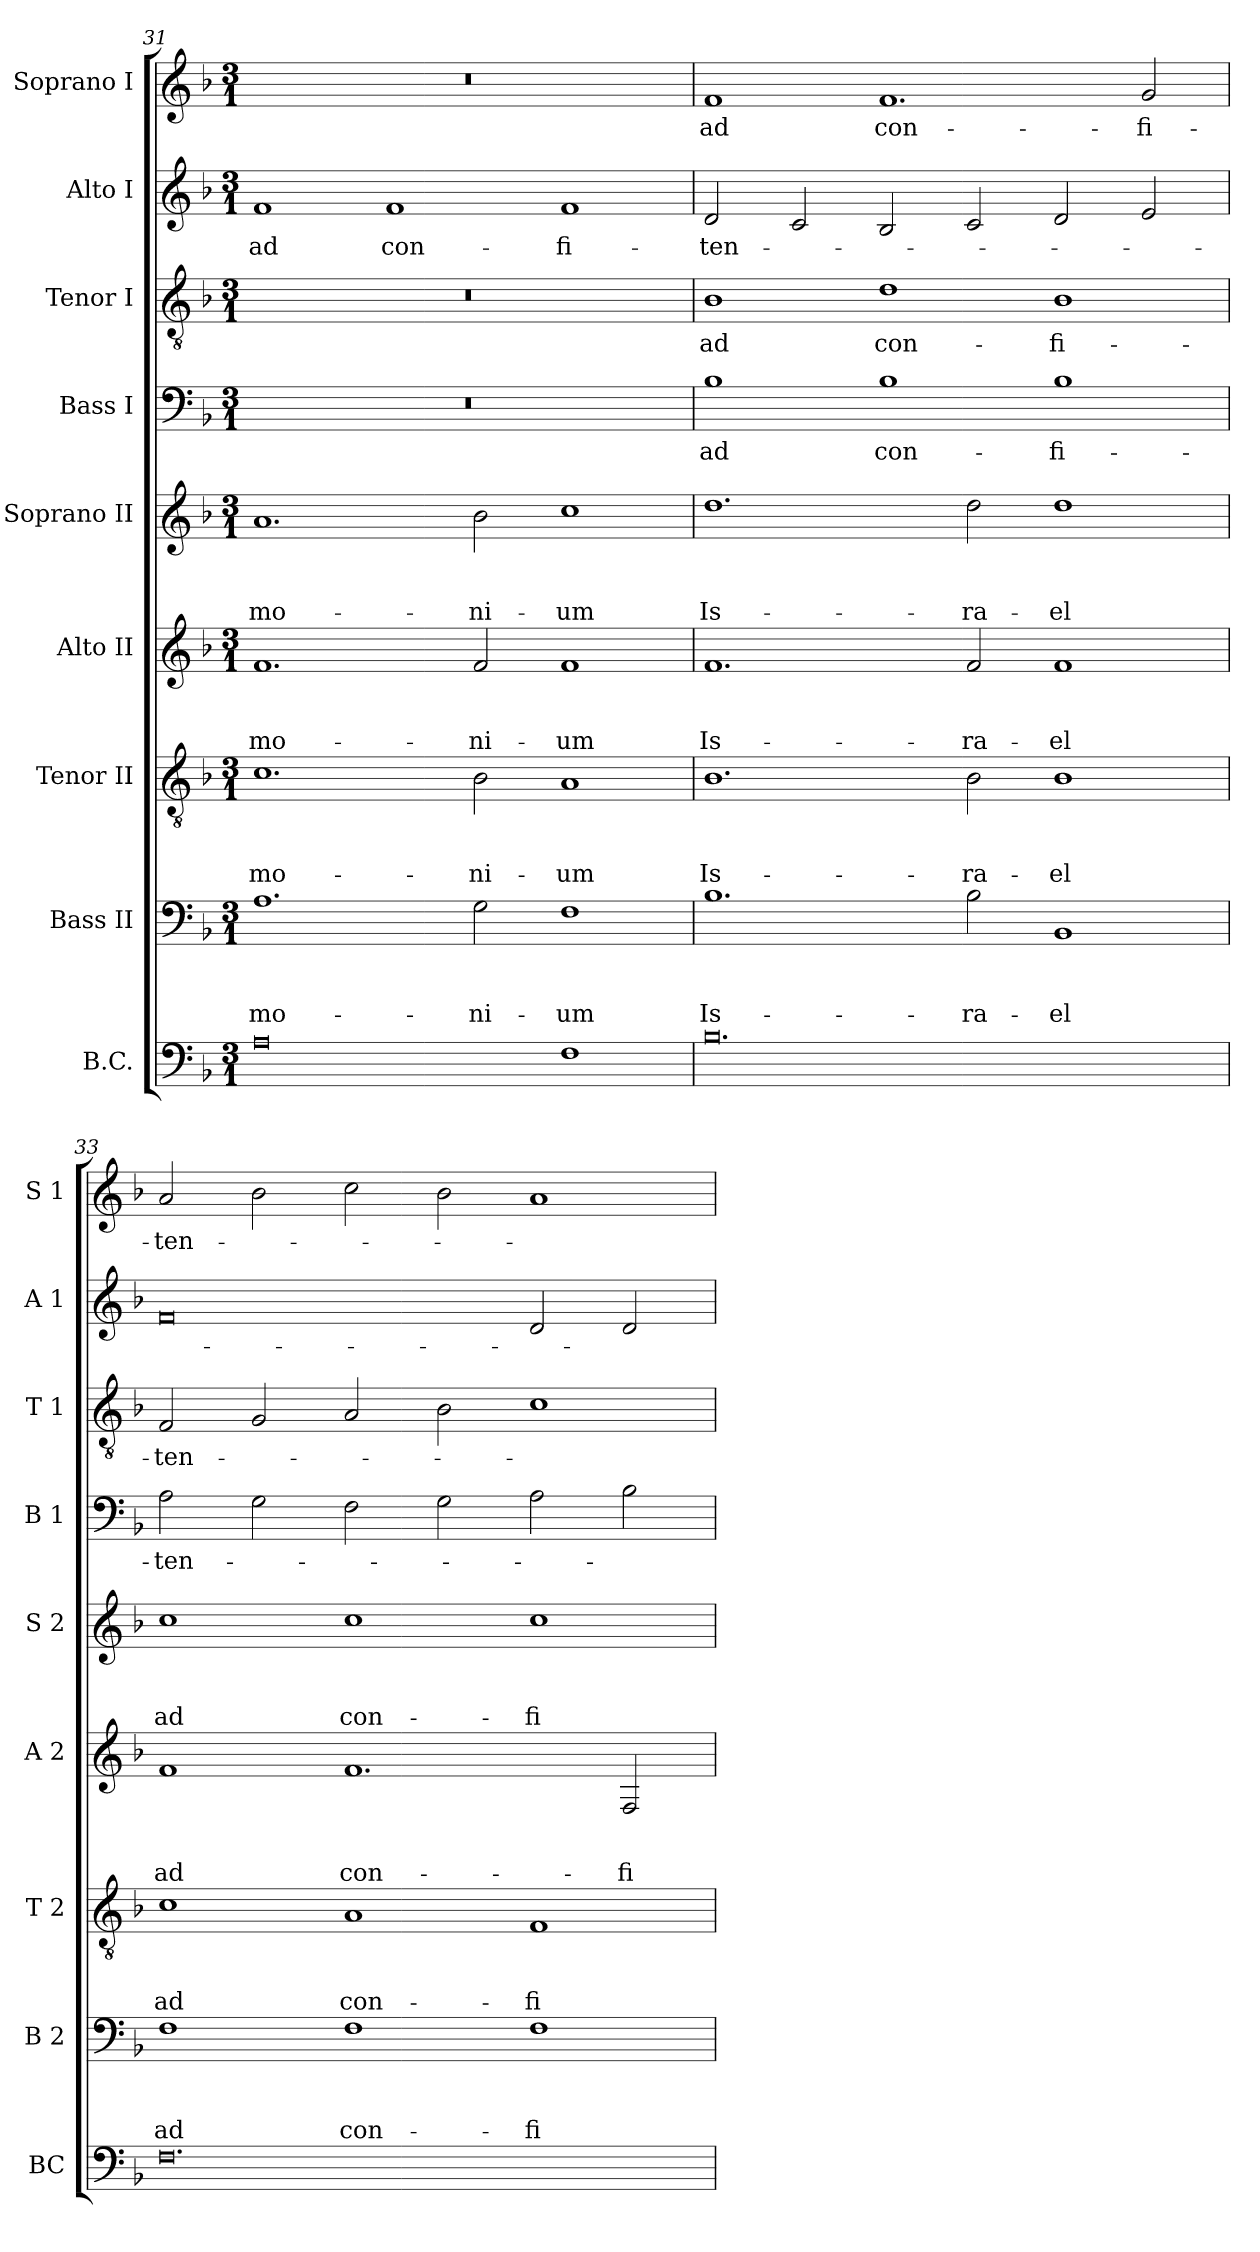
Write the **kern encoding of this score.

**kern	**kern	**text	**text	**text	**kern	**text	**text	**text	**kern	**text	**text	**text	**kern	**text	**text	**text	**kern	**text	**kern	**text	**kern	**text	**kern	**text
*part9	*part8	*part8	*part8	*part8	*part7	*part7	*part7	*part7	*part6	*part6	*part6	*part6	*part5	*part5	*part5	*part5	*part4	*part4	*part3	*part3	*part2	*part2	*part1	*part1
*staff9	*staff8	*staff8	*staff8	*staff8	*staff7	*staff7	*staff7	*staff7	*staff6	*staff6	*staff6	*staff6	*staff5	*staff5	*staff5	*staff5	*staff4	*staff4	*staff3	*staff3	*staff2	*staff2	*staff1	*staff1
*I"B.C.	*I"Bass II	*	*	*	*I"Tenor II	*	*	*	*I"Alto II	*	*	*	*I"Soprano II	*	*	*	*I"Bass I	*	*I"Tenor I	*	*I"Alto I	*	*I"Soprano I	*
*I'BC	*I'B 2	*	*	*	*I'T 2	*	*	*	*I'A 2	*	*	*	*I'S 2	*	*	*	*I'B 1	*	*I'T 1	*	*I'A 1	*	*I'S 1	*
!!LO:PB:g=z
*clefF4	*clefF4	*	*	*	*clefGv2	*	*	*	*clefG2	*	*	*	*clefG2	*	*	*	*clefF4	*	*clefGv2	*	*clefG2	*	*clefG2	*
*k[b-]	*k[b-]	*	*	*	*k[b-]	*	*	*	*k[b-]	*	*	*	*k[b-]	*	*	*	*k[b-]	*	*k[b-]	*	*k[b-]	*	*k[b-]	*
*F:	*F:	*	*	*	*F:	*	*	*	*F:	*	*	*	*F:	*	*	*	*F:	*	*F:	*	*F:	*	*F:	*
*M3/1	*M3/1	*	*	*	*M3/1	*	*	*	*M3/1	*	*	*	*M3/1	*	*	*	*M3/1	*	*M3/1	*	*M3/1	*	*M3/1	*
=31	=31	=31	=31	=31	=31	=31	=31	=31	=31	=31	=31	=31	=31	=31	=31	=31	=31	=31	=31	=31	=31	=31	=31	=31
!	!	!	!	!LO:LY:b	!	!	!	!LO:LY:b	!	!	!	!LO:LY:b	!	!	!	!LO:LY:b	!	!	!	!	!	!LO:LY:b	!	!
0A	1.A	.	.	-mo-	1.c	.	.	-mo-	1.f	.	.	-mo-	1.a	.	.	-mo-	0.r	.	0.r	.	1f	ad	0.r	.
!	!	!	!	!	!	!	!	!	!	!	!	!	!	!	!	!	!	!	!	!	!	!LO:LY:b	!	!
.	.	.	.	.	.	.	.	.	.	.	.	.	.	.	.	.	.	.	.	.	1f	con-	.	.
!	!	!	!	!LO:LY:b	!	!	!	!LO:LY:b	!	!	!	!LO:LY:b	!	!	!	!LO:LY:b	!	!	!	!	!	!	!	!
.	2G\	.	.	-ni-	2B-\	.	.	-ni-	2f/	.	.	-ni-	2b-\	.	.	-ni-	.	.	.	.	.	.	.	.
!	!	!	!	!LO:LY:b	!	!	!	!LO:LY:b	!	!	!	!LO:LY:b	!	!	!	!LO:LY:b	!	!	!	!	!	!LO:LY:b	!	!
1F	1F	.	.	-um	1A	.	.	-um	1f	.	.	-um	1cc	.	.	-um	.	.	.	.	1f	-fi-	.	.
=32	=32	=32	=32	=32	=32	=32	=32	=32	=32	=32	=32	=32	=32	=32	=32	=32	=32	=32	=32	=32	=32	=32	=32	=32
!	!	!	!	!LO:LY:b	!	!	!	!LO:LY:b	!	!	!	!LO:LY:b	!	!	!	!LO:LY:b	!	!LO:LY:b	!	!LO:LY:b	!	!LO:LY:b	!	!LO:LY:b
0.B-	1.B-	.	.	Is-	1.B-	.	.	Is-	1.f	.	.	Is-	1.dd	.	.	Is-	1B-	ad	1B-	ad	2d/	-ten-	1f	ad
.	.	.	.	.	.	.	.	.	.	.	.	.	.	.	.	.	.	.	.	.	2c/	.	.	.
!	!	!	!	!	!	!	!	!	!	!	!	!	!	!	!	!	!	!LO:LY:b	!	!LO:LY:b	!	!	!	!LO:LY:b
.	.	.	.	.	.	.	.	.	.	.	.	.	.	.	.	.	1B-	con-	1d	con-	2B-/	.	1.f	con-
!	!	!	!	!LO:LY:b	!	!	!	!LO:LY:b	!	!	!	!LO:LY:b	!	!	!	!LO:LY:b	!	!	!	!	!	!	!	!
.	2B-\	.	.	-ra-	2B-\	.	.	-ra-	2f/	.	.	-ra-	2dd\	.	.	-ra-	.	.	.	.	2c/	.	.	.
!	!	!	!	!LO:LY:b	!	!	!	!LO:LY:b	!	!	!	!LO:LY:b	!	!	!	!LO:LY:b	!	!LO:LY:b	!	!LO:LY:b	!	!	!	!
.	1BB-	.	.	-el	1B-	.	.	-el	1f	.	.	-el	1dd	.	.	-el	1B-	-fi-	1B-	-fi-	2d/	.	.	.
!	!	!	!	!	!	!	!	!	!	!	!	!	!	!	!	!	!	!	!	!	!	!	!	!LO:LY:b
.	.	.	.	.	.	.	.	.	.	.	.	.	.	.	.	.	.	.	.	.	2e/	.	2g/	-fi-
=33	=33	=33	=33	=33	=33	=33	=33	=33	=33	=33	=33	=33	=33	=33	=33	=33	=33	=33	=33	=33	=33	=33	=33	=33
!	!	!	!	!LO:LY:b	!	!	!	!LO:LY:b	!	!	!	!LO:LY:b	!	!	!	!LO:LY:b	!	!LO:LY:b	!	!LO:LY:b	!	!	!	!LO:LY:b
0.F	1F	.	.	ad	1c	.	.	ad	1f	.	.	ad	1cc	.	.	ad	2A\	-ten-	2F/	-ten-	0f	.	2a/	-ten-
.	.	.	.	.	.	.	.	.	.	.	.	.	.	.	.	.	2G\	.	2G/	.	.	.	2b-\	.
!	!	!	!	!LO:LY:b	!	!	!	!LO:LY:b	!	!	!	!LO:LY:b	!	!	!	!LO:LY:b	!	!	!	!	!	!	!	!
.	1F	.	.	con-	1A	.	.	con-	1.f	.	.	con-	1cc	.	.	con-	2F\	.	2A/	.	.	.	2cc\	.
.	.	.	.	.	.	.	.	.	.	.	.	.	.	.	.	.	2G\	.	2B-\	.	.	.	2b-\	.
!	!	!	!	!LO:LY:b	!	!	!	!LO:LY:b	!	!	!	!	!	!	!	!LO:LY:b	!	!	!	!	!	!	!	!
.	1F	.	.	-fi-	1F	.	.	-fi-	.	.	.	.	1cc	.	.	-fi-	2A\	.	1c	.	2d/	.	1a	.
!	!	!	!	!	!	!	!	!	!	!	!	!LO:LY:b	!	!	!	!	!	!	!	!	!	!	!	!
.	.	.	.	.	.	.	.	.	2F/	.	.	-fi-	.	.	.	.	2B-\	.	.	.	2d/	.	.	.
=	=	=	=	=	=	=	=	=	=	=	=	=	=	=	=	=	=	=	=	=	=	=	=	=
*-	*-	*-	*-	*-	*-	*-	*-	*-	*-	*-	*-	*-	*-	*-	*-	*-	*-	*-	*-	*-	*-	*-	*-	*-
